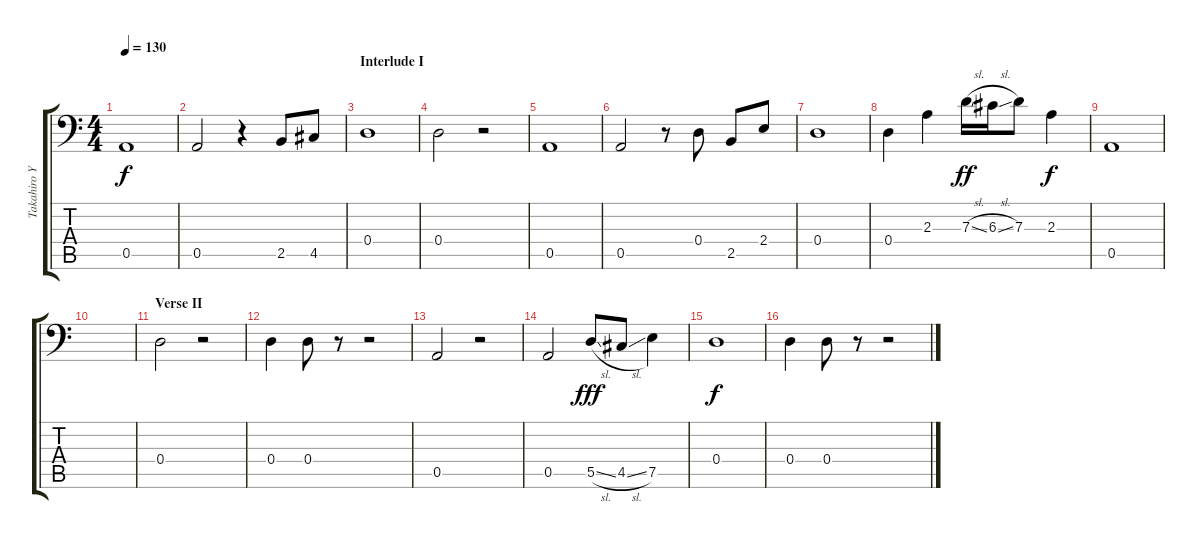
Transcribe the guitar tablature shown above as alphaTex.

\track ("Takahiro Yamada (Bass)" "Takahiro Y") {instrument electricbasspick}
\staff {score tabs}
\tuning (E3 B2 G2 D2 A1 E1) {hide}
\ts (4 4)
\tempo 130
\clef f4
\ks c
0.5.1{dy f} |
0.5.2 r.4 2.5.8 4.5.8 |
\section ("" "Interlude I")
0.4.1 |
0.4.2 r.2 |
0.5.1 |
0.5.2 r.8 0.4.8 2.5.8 2.4.8 |
0.4.1 |
0.4.4 2.3.4 7.3{sl}.16{dy ff} 6.3{sl}.16 7.3.8 2.3.4{dy f} |
0.5.1 |
|
\section ("" "Verse II")
0.4.2 r.2 |
0.4.4 0.4.8 r.8 r.2 |
0.5.2 r.2 |
0.5.2 5.5{sl}.8{dy fff} 4.5{sl}.8 7.5.4 |
0.4.1{dy f} |
0.4.4 0.4.8 r.8 r.2
